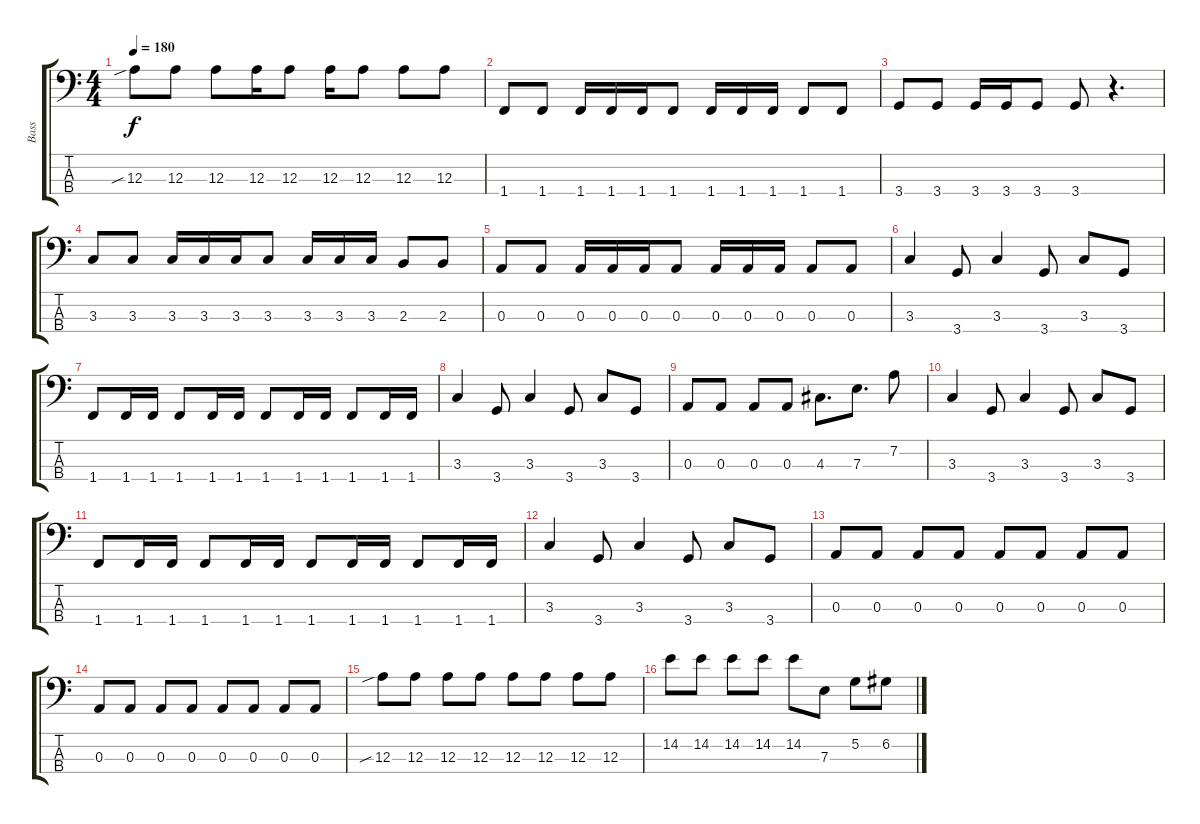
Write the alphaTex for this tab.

\track ("Bass" "Bass") {instrument electricbasspick}
\staff {score tabs}
\tuning (G2 D2 A1 E1) {hide}
\ts (4 4)
\tempo 180
\clef f4
\ks c
12.3{sib}.8{dy f} 12.3.8 12.3.8 12.3.16 12.3.8 12.3.16 12.3.8 12.3.8 12.3.8 |
1.4.8 1.4.8 1.4.16 1.4.16 1.4.16 1.4.8 1.4.16 1.4.16 1.4.16 1.4.8 1.4.8 |
3.4.8 3.4.8 3.4.16 3.4.16 3.4.8 3.4.8 r.4{d} |
3.3.8 3.3.8 3.3.16 3.3.16 3.3.16 3.3.8 3.3.16 3.3.16 3.3.16 2.3.8 2.3.8 |
0.3.8 0.3.8 0.3.16 0.3.16 0.3.16 0.3.8 0.3.16 0.3.16 0.3.16 0.3.8 0.3.8 |
3.3.4 3.4.8 3.3.4 3.4.8 3.3.8 3.4.8 |
1.4.8 1.4.16 1.4.16 1.4.8 1.4.16 1.4.16 1.4.8 1.4.16 1.4.16 1.4.8 1.4.16 1.4.16 |
3.3.4 3.4.8 3.3.4 3.4.8 3.3.8 3.4.8 |
0.3.8 0.3.8 0.3.8 0.3.8 4.3.8{d} 7.3.8{d} 7.2.8 |
3.3.4 3.4.8 3.3.4 3.4.8 3.3.8 3.4.8 |
1.4.8 1.4.16 1.4.16 1.4.8 1.4.16 1.4.16 1.4.8 1.4.16 1.4.16 1.4.8 1.4.16 1.4.16 |
3.3.4 3.4.8 3.3.4 3.4.8 3.3.8 3.4.8 |
0.3.8 0.3.8 0.3.8 0.3.8 0.3.8 0.3.8 0.3.8 0.3.8 |
0.3.8 0.3.8 0.3.8 0.3.8 0.3.8 0.3.8 0.3.8 0.3.8 |
12.3{sib}.8 12.3.8 12.3.8 12.3.8 12.3.8 12.3.8 12.3.8 12.3.8 |
14.2.8 14.2.8 14.2.8 14.2.8 14.2.8 7.3.8 5.2.8 6.2.8
